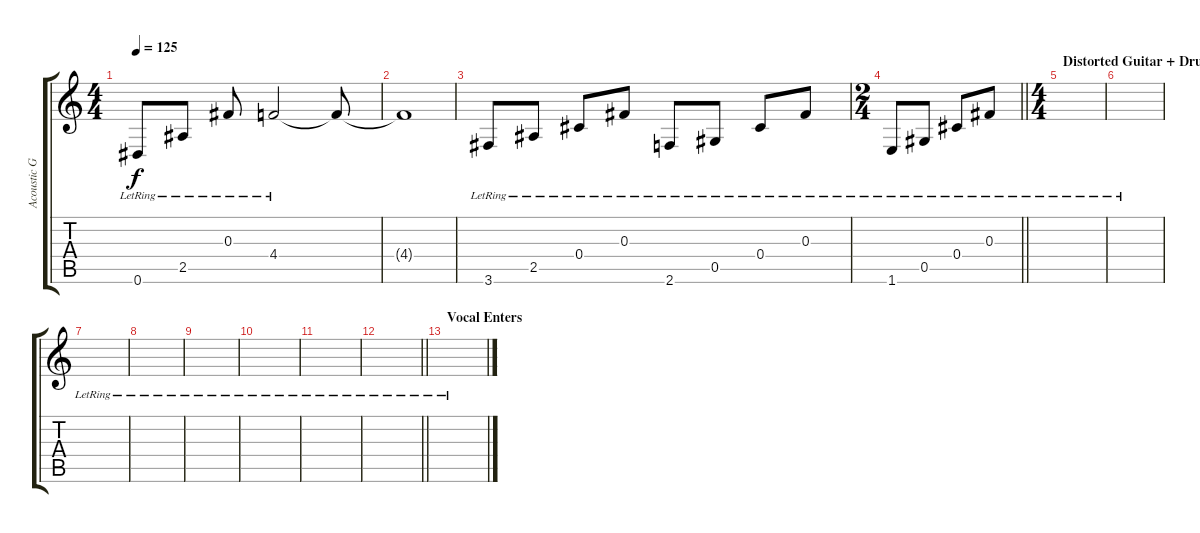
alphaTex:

\track ("Acoustic Guitar" "Acoustic G") {instrument electricguitarjazz}
\staff {score tabs}
\tuning (Eb4 Bb3 Gb3 Db3 Ab2 Eb2) {hide}
\ts (4 4)
\tempo 125
\clef g2
\ks c
0.6{lr}.8{dy f} 2.5{lr}.8 0.3{lr}.8 4.4{lr}.2 4.4{t}.8 |
4.4{t}.1 |
3.6{lr}.8 2.5{lr}.8 0.4{lr}.8 0.3{lr}.8 2.6{lr}.8 0.5{lr}.8 0.4{lr}.8 0.3{lr}.8 |
\ts (2 4)
\barLineRight lightlight
1.6{lr}.8 0.5{lr}.8 0.4{lr}.8 0.3{lr}.8 |
\ts (4 4)
\section ("" "Distorted Guitar + Drums")
|
|
|
|
|
|
|
\barLineRight lightlight
|
\section ("" "Vocal Enters")
